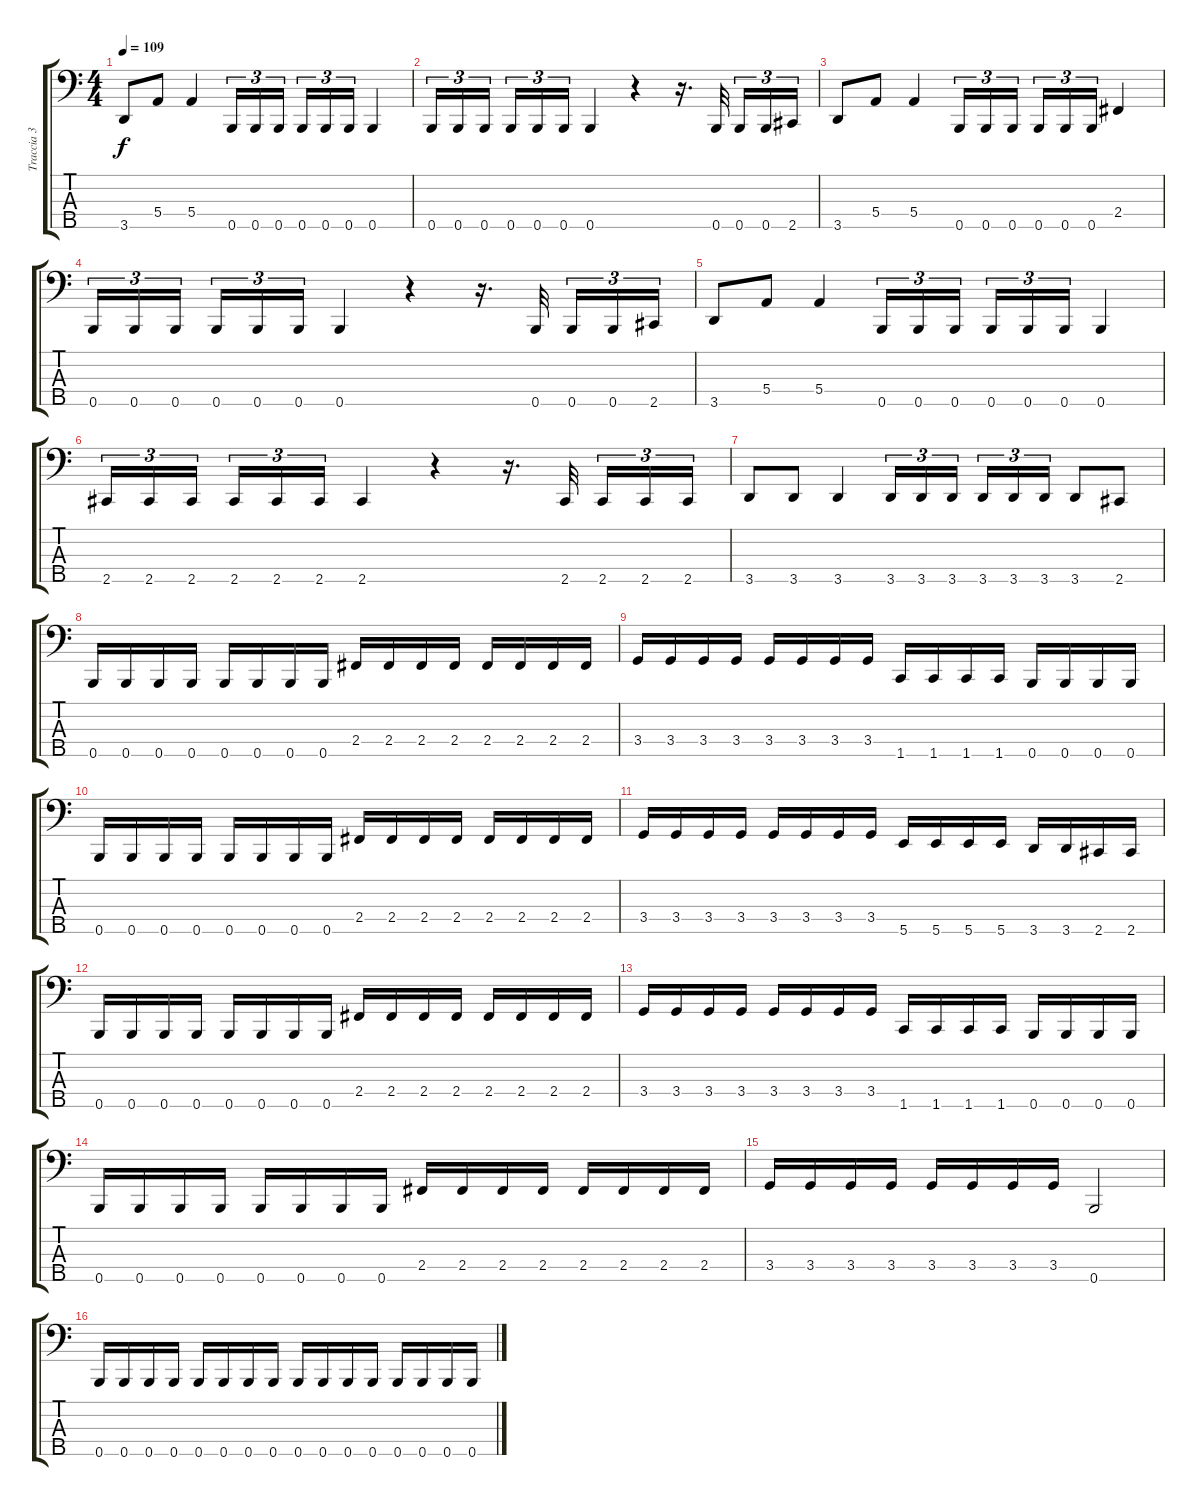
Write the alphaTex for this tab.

\track ("Traccia 3" "Traccia 3") {instrument electricbassfinger}
\staff {score tabs}
\tuning (G2 D2 A1 E1 B0) {hide}
\ts (4 4)
\tempo 109
\clef f4
\ks c
3.5.8{dy f} 5.4.8 5.4.4 0.5.16{tu (3 2)} 0.5.16{tu (3 2)} 0.5.16{tu (3 2) beam splitsecondary} 0.5.16{tu (3 2)} 0.5.16{tu (3 2)} 0.5.16{tu (3 2)} 0.5.4 |
0.5.16{tu (3 2)} 0.5.16{tu (3 2)} 0.5.16{tu (3 2) beam splitsecondary} 0.5.16{tu (3 2)} 0.5.16{tu (3 2)} 0.5.16{tu (3 2)} 0.5.4 r.4 r.16{d} 0.5.32{beam splitsecondary} 0.5.16{tu (3 2)} 0.5.16{tu (3 2)} 2.5.16{tu (3 2)} |
3.5.8 5.4.8 5.4.4 0.5.16{tu (3 2)} 0.5.16{tu (3 2)} 0.5.16{tu (3 2) beam splitsecondary} 0.5.16{tu (3 2)} 0.5.16{tu (3 2)} 0.5.16{tu (3 2)} 2.4.4 |
0.5.16{tu (3 2)} 0.5.16{tu (3 2)} 0.5.16{tu (3 2) beam splitsecondary} 0.5.16{tu (3 2)} 0.5.16{tu (3 2)} 0.5.16{tu (3 2)} 0.5.4 r.4 r.16{d} 0.5.32{beam splitsecondary} 0.5.16{tu (3 2)} 0.5.16{tu (3 2)} 2.5.16{tu (3 2)} |
3.5.8 5.4.8 5.4.4 0.5.16{tu (3 2)} 0.5.16{tu (3 2)} 0.5.16{tu (3 2) beam splitsecondary} 0.5.16{tu (3 2)} 0.5.16{tu (3 2)} 0.5.16{tu (3 2)} 0.5.4 |
2.5.16{tu (3 2)} 2.5.16{tu (3 2)} 2.5.16{tu (3 2) beam splitsecondary} 2.5.16{tu (3 2)} 2.5.16{tu (3 2)} 2.5.16{tu (3 2)} 2.5.4 r.4 r.16{d} 2.5.32{beam splitsecondary} 2.5.16{tu (3 2)} 2.5.16{tu (3 2)} 2.5.16{tu (3 2)} |
3.5.8 3.5.8 3.5.4 3.5.16{tu (3 2)} 3.5.16{tu (3 2)} 3.5.16{tu (3 2) beam splitsecondary} 3.5.16{tu (3 2)} 3.5.16{tu (3 2)} 3.5.16{tu (3 2)} 3.5.8 2.5.8 |
0.5.16 0.5.16 0.5.16 0.5.16 0.5.16 0.5.16 0.5.16 0.5.16 2.4.16 2.4.16 2.4.16 2.4.16 2.4.16 2.4.16 2.4.16 2.4.16 |
3.4.16 3.4.16 3.4.16 3.4.16 3.4.16 3.4.16 3.4.16 3.4.16 1.5.16 1.5.16 1.5.16 1.5.16 0.5.16 0.5.16 0.5.16 0.5.16 |
0.5.16 0.5.16 0.5.16 0.5.16 0.5.16 0.5.16 0.5.16 0.5.16 2.4.16 2.4.16 2.4.16 2.4.16 2.4.16 2.4.16 2.4.16 2.4.16 |
3.4.16 3.4.16 3.4.16 3.4.16 3.4.16 3.4.16 3.4.16 3.4.16 5.5.16 5.5.16 5.5.16 5.5.16 3.5.16 3.5.16 2.5.16 2.5.16 |
0.5.16 0.5.16 0.5.16 0.5.16 0.5.16 0.5.16 0.5.16 0.5.16 2.4.16 2.4.16 2.4.16 2.4.16 2.4.16 2.4.16 2.4.16 2.4.16 |
3.4.16 3.4.16 3.4.16 3.4.16 3.4.16 3.4.16 3.4.16 3.4.16 1.5.16 1.5.16 1.5.16 1.5.16 0.5.16 0.5.16 0.5.16 0.5.16 |
0.5.16 0.5.16 0.5.16 0.5.16 0.5.16 0.5.16 0.5.16 0.5.16 2.4.16 2.4.16 2.4.16 2.4.16 2.4.16 2.4.16 2.4.16 2.4.16 |
3.4.16 3.4.16 3.4.16 3.4.16 3.4.16 3.4.16 3.4.16 3.4.16 0.5.2 |
0.5.16 0.5.16 0.5.16 0.5.16 0.5.16 0.5.16 0.5.16 0.5.16 0.5.16 0.5.16 0.5.16 0.5.16 0.5.16 0.5.16 0.5.16 0.5.16
